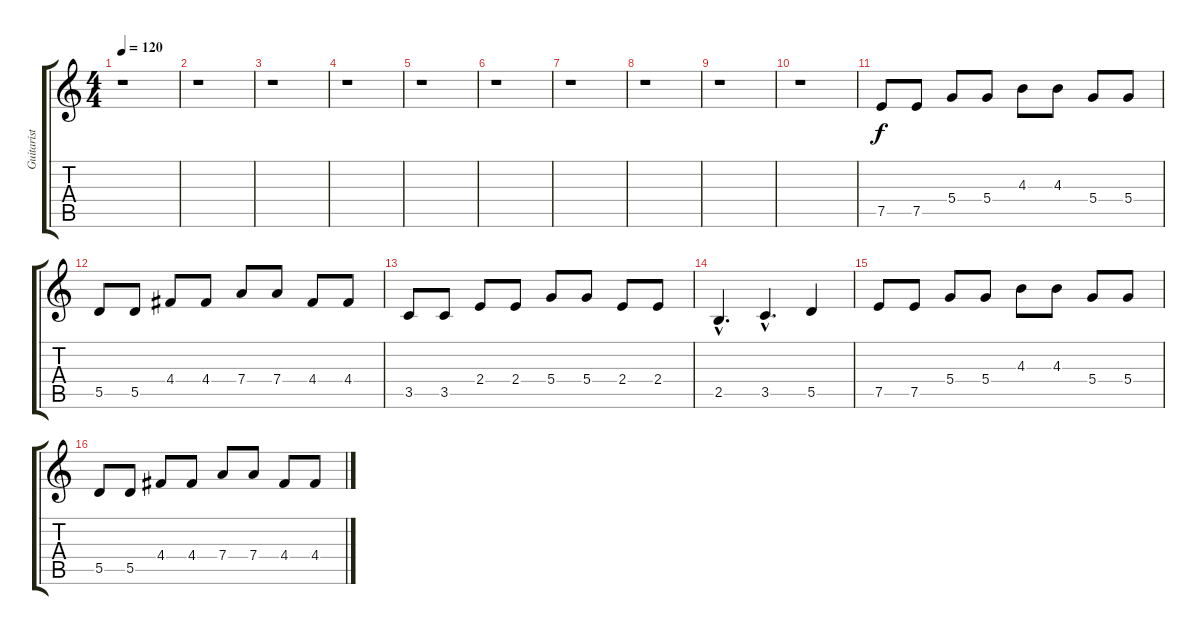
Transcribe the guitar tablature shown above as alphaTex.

\track ("Guitarist" "Guitarist") {instrument distortionguitar}
\staff {score tabs}
\tuning (E4 B3 G3 D3 A2 E2) {hide}
\ts (4 4)
\tempo 120
\clef g2
\ks c
r.1{dy f} |
r.1 |
r.1 |
r.1 |
r.1 |
r.1 |
r.1 |
r.1 |
r.1 |
r.1 |
7.5.8 7.5.8 5.4.8 5.4.8 4.3.8 4.3.8 5.4.8 5.4.8 |
5.5.8 5.5.8 4.4.8 4.4.8 7.4.8 7.4.8 4.4.8 4.4.8 |
3.5.8 3.5.8 2.4.8 2.4.8 5.4.8 5.4.8 2.4.8 2.4.8 |
2.5{hac}.4{d} 3.5{hac}.4{d} 5.5.4 |
7.5.8 7.5.8 5.4.8 5.4.8 4.3.8 4.3.8 5.4.8 5.4.8 |
5.5.8 5.5.8 4.4.8 4.4.8 7.4.8 7.4.8 4.4.8 4.4.8
